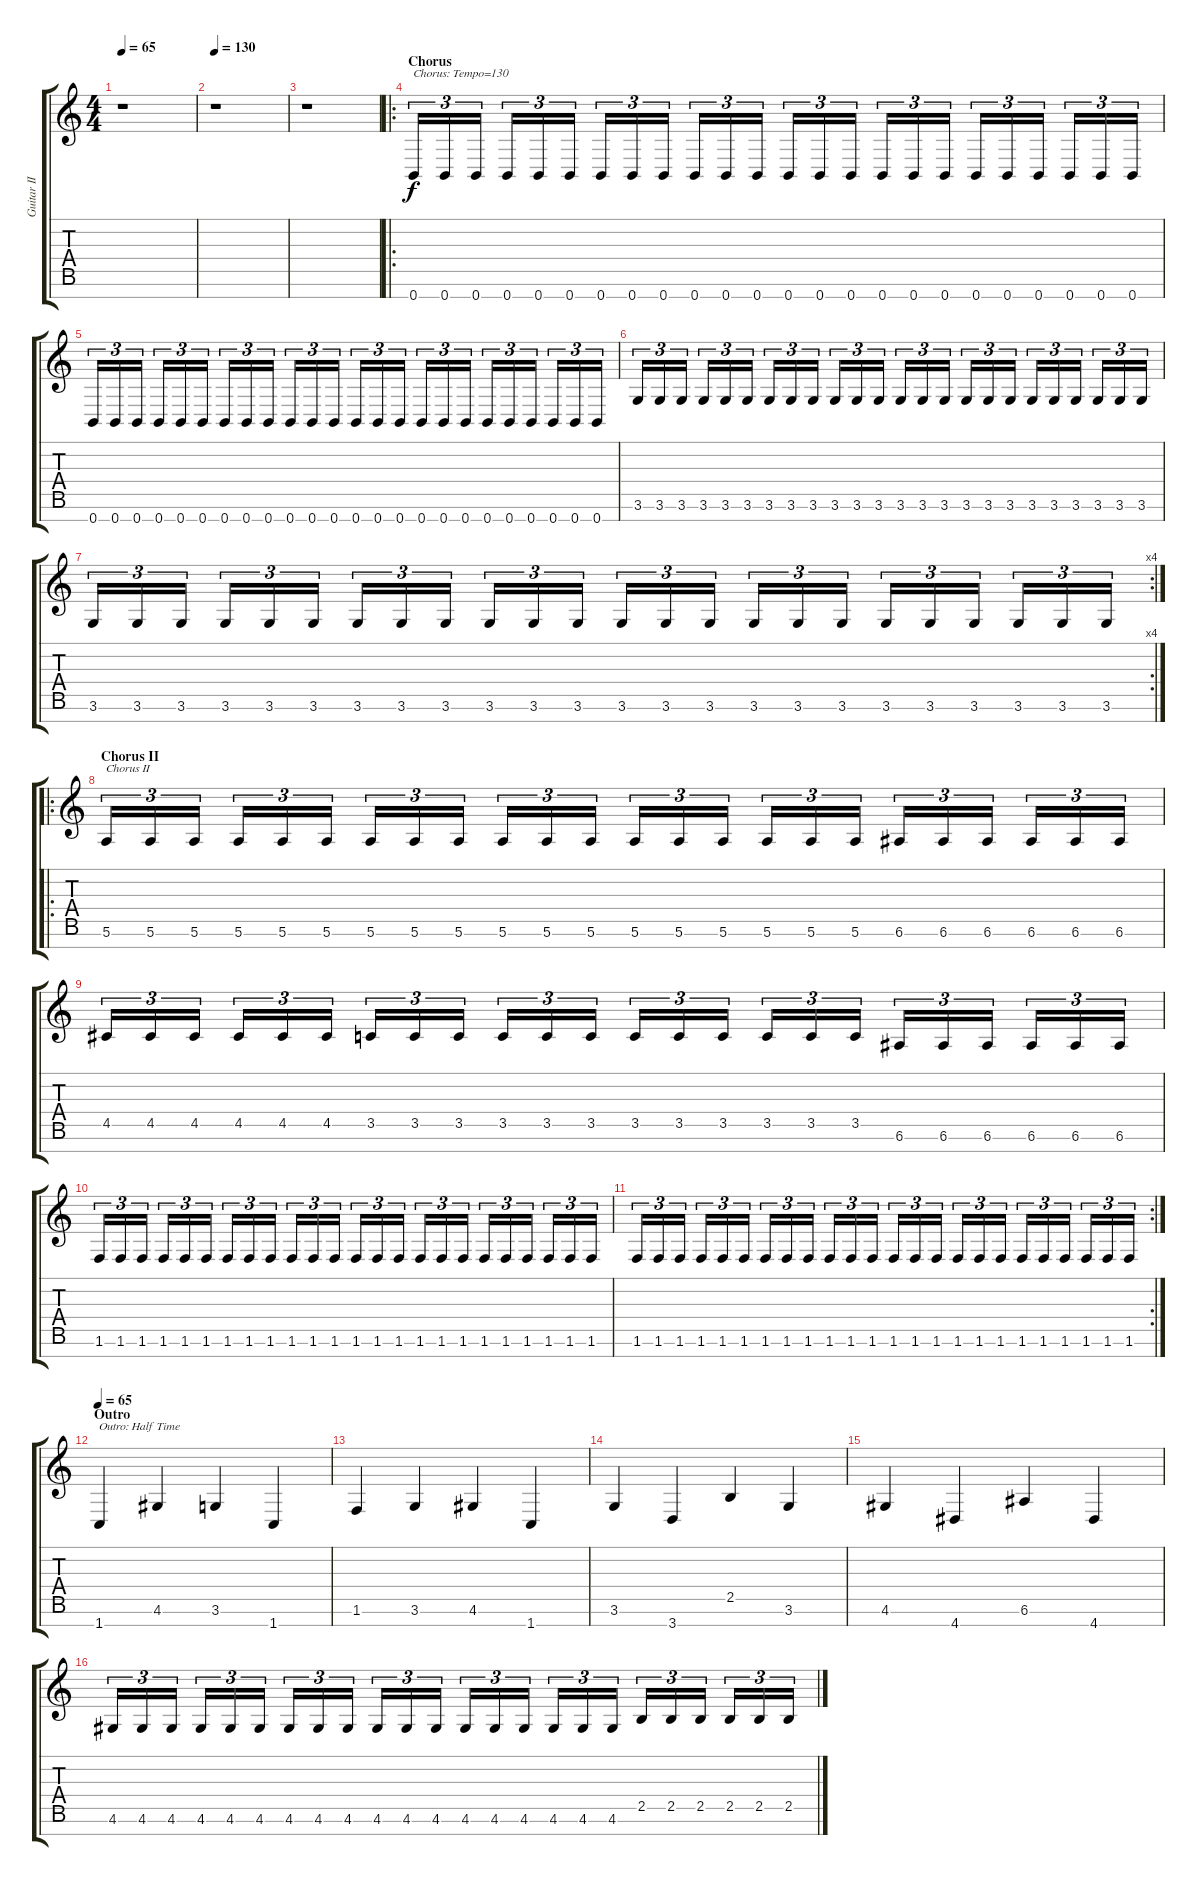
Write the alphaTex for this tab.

\track ("Guitar II [Samoth]" "Guitar II ") {instrument distortionguitar}
\staff {score tabs}
\tuning (E4 B3 G3 D3 A2 E2 B1) {hide}
\ts (4 4)
\tempo 65
\clef g2
\ks c
r.1{dy f} |
\tempo 130
r.1 |
r.1 |
\ro
\section ("" "Chorus")
0.7.16{tu (3 2) txt "Chorus: Tempo=130"} 0.7.16{tu (3 2)} 0.7.16{tu (3 2)} 0.7.16{tu (3 2)} 0.7.16{tu (3 2)} 0.7.16{tu (3 2)} 0.7.16{tu (3 2)} 0.7.16{tu (3 2)} 0.7.16{tu (3 2)} 0.7.16{tu (3 2)} 0.7.16{tu (3 2)} 0.7.16{tu (3 2)} 0.7.16{tu (3 2)} 0.7.16{tu (3 2)} 0.7.16{tu (3 2)} 0.7.16{tu (3 2)} 0.7.16{tu (3 2)} 0.7.16{tu (3 2)} 0.7.16{tu (3 2)} 0.7.16{tu (3 2)} 0.7.16{tu (3 2)} 0.7.16{tu (3 2)} 0.7.16{tu (3 2)} 0.7.16{tu (3 2)} |
0.7.16{tu (3 2)} 0.7.16{tu (3 2)} 0.7.16{tu (3 2)} 0.7.16{tu (3 2)} 0.7.16{tu (3 2)} 0.7.16{tu (3 2)} 0.7.16{tu (3 2)} 0.7.16{tu (3 2)} 0.7.16{tu (3 2)} 0.7.16{tu (3 2)} 0.7.16{tu (3 2)} 0.7.16{tu (3 2)} 0.7.16{tu (3 2)} 0.7.16{tu (3 2)} 0.7.16{tu (3 2)} 0.7.16{tu (3 2)} 0.7.16{tu (3 2)} 0.7.16{tu (3 2)} 0.7.16{tu (3 2)} 0.7.16{tu (3 2)} 0.7.16{tu (3 2)} 0.7.16{tu (3 2)} 0.7.16{tu (3 2)} 0.7.16{tu (3 2)} |
3.6.16{tu (3 2)} 3.6.16{tu (3 2)} 3.6.16{tu (3 2)} 3.6.16{tu (3 2)} 3.6.16{tu (3 2)} 3.6.16{tu (3 2)} 3.6.16{tu (3 2)} 3.6.16{tu (3 2)} 3.6.16{tu (3 2)} 3.6.16{tu (3 2)} 3.6.16{tu (3 2)} 3.6.16{tu (3 2)} 3.6.16{tu (3 2)} 3.6.16{tu (3 2)} 3.6.16{tu (3 2)} 3.6.16{tu (3 2)} 3.6.16{tu (3 2)} 3.6.16{tu (3 2)} 3.6.16{tu (3 2)} 3.6.16{tu (3 2)} 3.6.16{tu (3 2)} 3.6.16{tu (3 2)} 3.6.16{tu (3 2)} 3.6.16{tu (3 2)} |
\rc 4
3.6.16{tu (3 2)} 3.6.16{tu (3 2)} 3.6.16{tu (3 2)} 3.6.16{tu (3 2)} 3.6.16{tu (3 2)} 3.6.16{tu (3 2)} 3.6.16{tu (3 2)} 3.6.16{tu (3 2)} 3.6.16{tu (3 2)} 3.6.16{tu (3 2)} 3.6.16{tu (3 2)} 3.6.16{tu (3 2)} 3.6.16{tu (3 2)} 3.6.16{tu (3 2)} 3.6.16{tu (3 2)} 3.6.16{tu (3 2)} 3.6.16{tu (3 2)} 3.6.16{tu (3 2)} 3.6.16{tu (3 2)} 3.6.16{tu (3 2)} 3.6.16{tu (3 2)} 3.6.16{tu (3 2)} 3.6.16{tu (3 2)} 3.6.16{tu (3 2)} |
\ro
\section ("" "Chorus II")
5.6.16{tu (3 2) txt "Chorus II"} 5.6.16{tu (3 2)} 5.6.16{tu (3 2)} 5.6.16{tu (3 2)} 5.6.16{tu (3 2)} 5.6.16{tu (3 2)} 5.6.16{tu (3 2)} 5.6.16{tu (3 2)} 5.6.16{tu (3 2)} 5.6.16{tu (3 2)} 5.6.16{tu (3 2)} 5.6.16{tu (3 2)} 5.6.16{tu (3 2)} 5.6.16{tu (3 2)} 5.6.16{tu (3 2)} 5.6.16{tu (3 2)} 5.6.16{tu (3 2)} 5.6.16{tu (3 2)} 6.6.16{tu (3 2)} 6.6.16{tu (3 2)} 6.6.16{tu (3 2)} 6.6.16{tu (3 2)} 6.6.16{tu (3 2)} 6.6.16{tu (3 2)} |
4.5.16{tu (3 2)} 4.5.16{tu (3 2)} 4.5.16{tu (3 2)} 4.5.16{tu (3 2)} 4.5.16{tu (3 2)} 4.5.16{tu (3 2)} 3.5.16{tu (3 2)} 3.5.16{tu (3 2)} 3.5.16{tu (3 2)} 3.5.16{tu (3 2)} 3.5.16{tu (3 2)} 3.5.16{tu (3 2)} 3.5.16{tu (3 2)} 3.5.16{tu (3 2)} 3.5.16{tu (3 2)} 3.5.16{tu (3 2)} 3.5.16{tu (3 2)} 3.5.16{tu (3 2)} 6.6.16{tu (3 2)} 6.6.16{tu (3 2)} 6.6.16{tu (3 2)} 6.6.16{tu (3 2)} 6.6.16{tu (3 2)} 6.6.16{tu (3 2)} |
1.6.16{tu (3 2)} 1.6.16{tu (3 2)} 1.6.16{tu (3 2)} 1.6.16{tu (3 2)} 1.6.16{tu (3 2)} 1.6.16{tu (3 2)} 1.6.16{tu (3 2)} 1.6.16{tu (3 2)} 1.6.16{tu (3 2)} 1.6.16{tu (3 2)} 1.6.16{tu (3 2)} 1.6.16{tu (3 2)} 1.6.16{tu (3 2)} 1.6.16{tu (3 2)} 1.6.16{tu (3 2)} 1.6.16{tu (3 2)} 1.6.16{tu (3 2)} 1.6.16{tu (3 2)} 1.6.16{tu (3 2)} 1.6.16{tu (3 2)} 1.6.16{tu (3 2)} 1.6.16{tu (3 2)} 1.6.16{tu (3 2)} 1.6.16{tu (3 2)} |
\rc 2
1.6.16{tu (3 2)} 1.6.16{tu (3 2)} 1.6.16{tu (3 2)} 1.6.16{tu (3 2)} 1.6.16{tu (3 2)} 1.6.16{tu (3 2)} 1.6.16{tu (3 2)} 1.6.16{tu (3 2)} 1.6.16{tu (3 2)} 1.6.16{tu (3 2)} 1.6.16{tu (3 2)} 1.6.16{tu (3 2)} 1.6.16{tu (3 2)} 1.6.16{tu (3 2)} 1.6.16{tu (3 2)} 1.6.16{tu (3 2)} 1.6.16{tu (3 2)} 1.6.16{tu (3 2)} 1.6.16{tu (3 2)} 1.6.16{tu (3 2)} 1.6.16{tu (3 2)} 1.6.16{tu (3 2)} 1.6.16{tu (3 2)} 1.6.16{tu (3 2)} |
\section ("" "Outro")
\tempo 65
1.7.4{txt "Outro: Half Time"} 4.6.4 3.6.4 1.7.4 |
1.6.4 3.6.4 4.6.4 1.7.4 |
3.6.4 3.7.4 2.5.4 3.6.4 |
4.6.4 4.7.4 6.6.4 4.7.4 |
4.6.16{tu (3 2)} 4.6.16{tu (3 2)} 4.6.16{tu (3 2)} 4.6.16{tu (3 2)} 4.6.16{tu (3 2)} 4.6.16{tu (3 2)} 4.6.16{tu (3 2)} 4.6.16{tu (3 2)} 4.6.16{tu (3 2)} 4.6.16{tu (3 2)} 4.6.16{tu (3 2)} 4.6.16{tu (3 2)} 4.6.16{tu (3 2)} 4.6.16{tu (3 2)} 4.6.16{tu (3 2)} 4.6.16{tu (3 2)} 4.6.16{tu (3 2)} 4.6.16{tu (3 2)} 2.5.16{tu (3 2)} 2.5.16{tu (3 2)} 2.5.16{tu (3 2)} 2.5.16{tu (3 2)} 2.5.16{tu (3 2)} 2.5.16{tu (3 2)}
